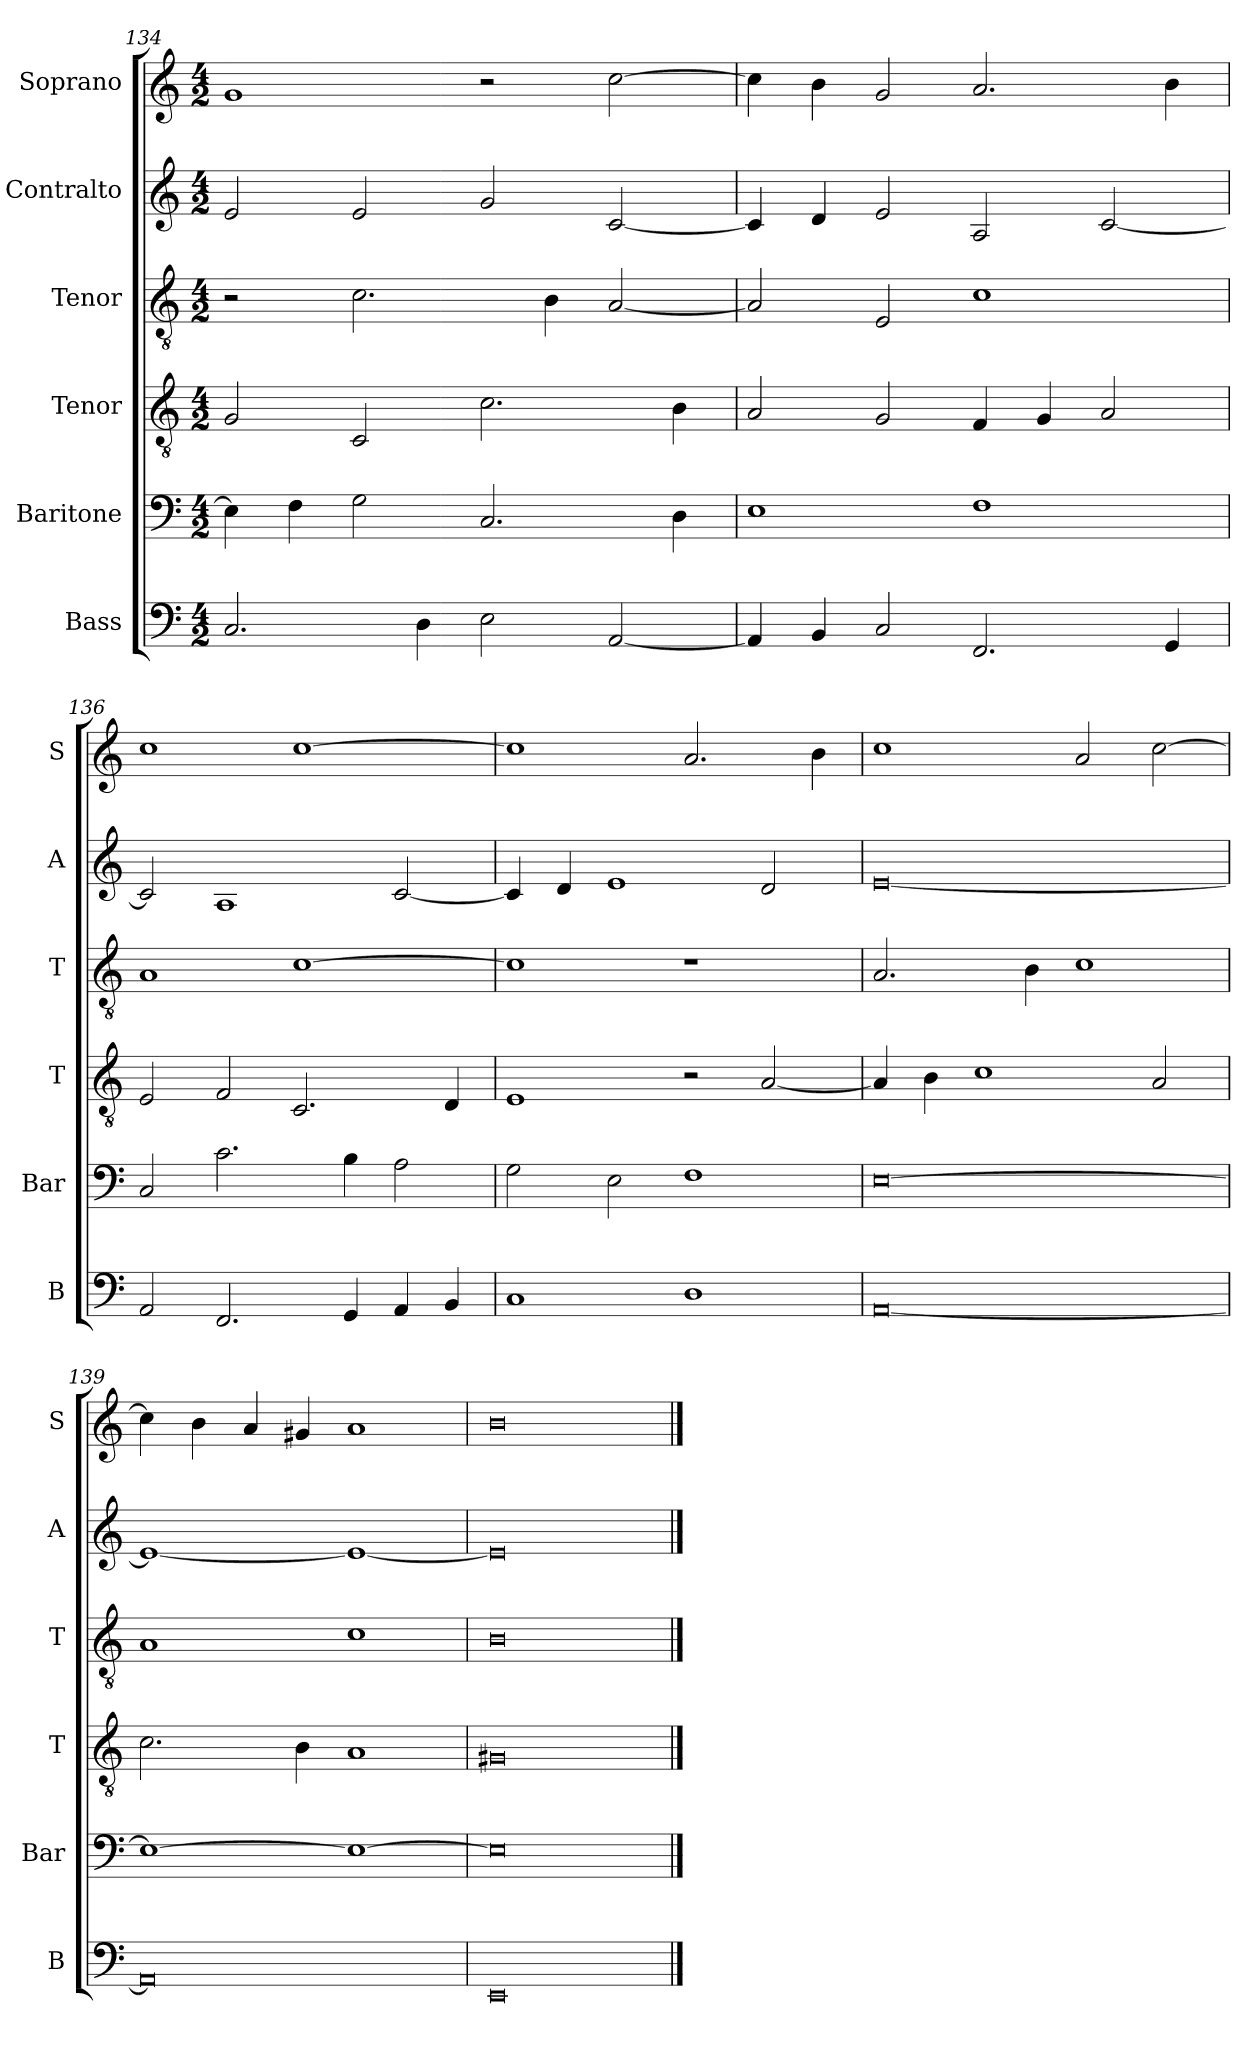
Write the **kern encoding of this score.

**kern	**kern	**kern	**kern	**kern	**kern
*part6	*part5	*part4	*part3	*part2	*part1
*staff6	*staff5	*staff4	*staff3	*staff2	*staff1
*I"Bass	*I"Baritone	*I"Tenor	*I"Tenor	*I"Contralto	*I"Soprano
*I'B	*I'Bar	*I'T	*I'T	*I'A	*I'S
*clefF4	*clefF4	*clefGv2	*clefGv2	*clefG2	*clefG2
*k[]	*k[]	*k[]	*k[]	*k[]	*k[]
*E:phr	*E:phr	*E:phr	*E:phr	*E:phr	*E:phr
*M4/2	*M4/2	*M4/2	*M4/2	*M4/2	*M4/2
=134	=134	=134	=134	=134	=134
2.C	4E]	2G	2r	2e	1g
.	4F	.	.	.	.
.	2G	2C	2.c	2e	.
4D	.	.	.	.	.
2E	2.C	2.c	.	2g	2r
.	.	.	4B	.	.
[2AA	.	.	[2A	[2c	[2cc
.	4D	4B	.	.	.
=135	=135	=135	=135	=135	=135
4AA]	1E	2A	2A]	4c]	4cc]
4BB	.	.	.	4d	4b
2C	.	2G	2E	2e	2g
2.FF	1F	4F	1c	2A	2.a
.	.	4G	.	.	.
.	.	2A	.	[2c	.
4GG	.	.	.	.	4b
=136	=136	=136	=136	=136	=136
2AA	2C	2E	1A	2c]	1cc
2.FF	2.c	2F	.	1A	.
.	.	2.C	[1c	.	[1cc
4GG	4B	.	.	.	.
4AA	2A	.	.	[2c	.
4BB	.	4D	.	.	.
=137	=137	=137	=137	=137	=137
1C	2G	1E	1c]	4c]	1cc]
.	.	.	.	4d	.
.	2E	.	.	1e	.
1D	1F	2r	1r	.	2.a
.	.	[2A	.	2d	.
.	.	.	.	.	4b
=138	=138	=138	=138	=138	=138
[0AA	[0E	4A]	2.A	[0e	1cc
.	.	4B	.	.	.
.	.	1c	.	.	.
.	.	.	4B	.	.
.	.	.	1c	.	2a
.	.	2A	.	.	[2cc
=139	=139	=139	=139	=139	=139
0AA]	1E_	2.c	1A	1e_	4cc]
.	.	.	.	.	4b
.	.	.	.	.	4a
.	.	4B	.	.	4g#X
.	1E_	1A	1c	1e_	1a
=140	=140	=140	=140	=140	=140
0EE	0E]	0G#X	0B	0e]	0b
==	==	==	==	==	==
*-	*-	*-	*-	*-	*-
